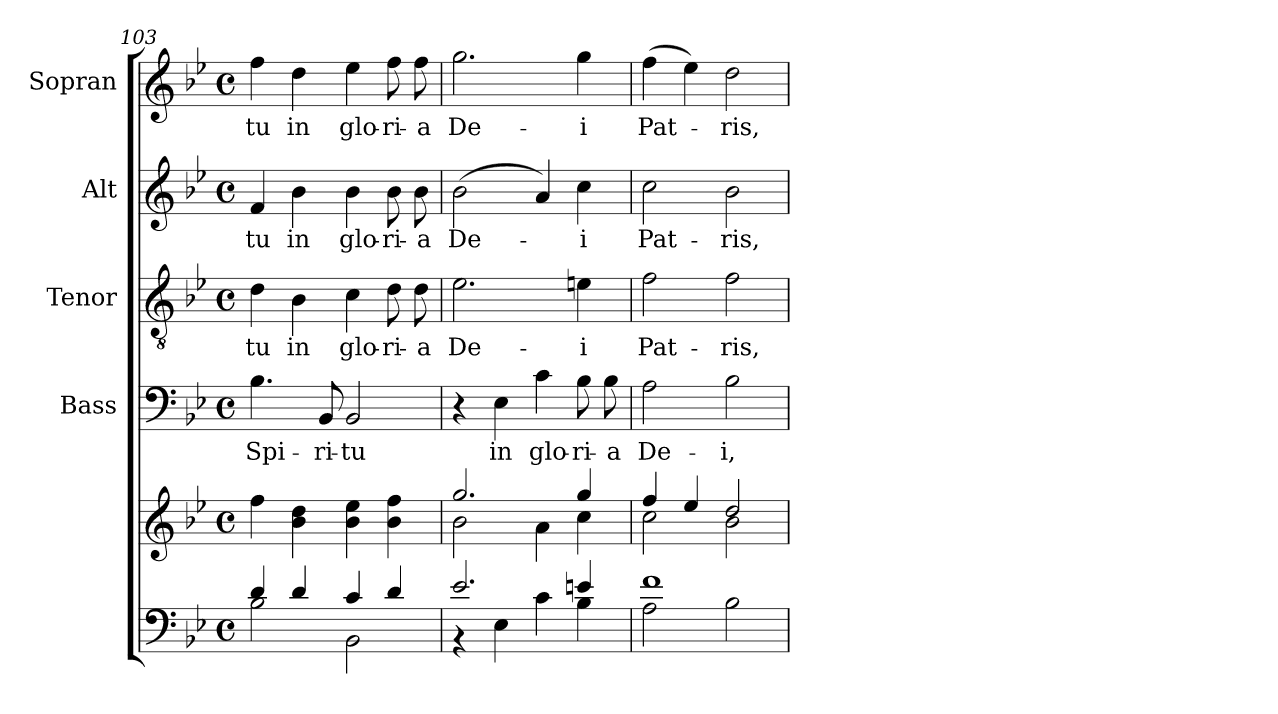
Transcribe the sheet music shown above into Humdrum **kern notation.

**kern	**kern	**kern	**text	**kern	**text	**kern	**text	**kern	**text
*part5	*part5	*part4	*part4	*part3	*part3	*part2	*part2	*part1	*part1
*staff6	*staff5	*staff4	*staff4	*staff3	*staff3	*staff2	*staff2	*staff1	*staff1
*	*	*I"Bass	*	*I"Tenor	*	*I"Alt	*	*I"Sopran	*
*	*	*I'B.	*	*I'T.	*	*I'A.	*	*I'S.	*
!!LO:LB:g=z
*clefF4	*clefG2	*clefF4	*	*clefGv2	*	*clefG2	*	*clefG2	*
*k[b-e-]	*k[b-e-]	*k[b-e-]	*	*k[b-e-]	*	*k[b-e-]	*	*k[b-e-]	*
*B-:	*B-:	*B-:	*	*B-:	*	*B-:	*	*B-:	*
*M4/4	*M4/4	*M4/4	*	*M4/4	*	*M4/4	*	*M4/4	*
*met(c)	*met(c)	*met(c)	*	*met(c)	*	*met(c)	*	*met(c)	*
=103	=103	=103	=103	=103	=103	=103	=103	=103	=103
*^	*	*	*	*	*	*	*	*	*
!	!	!	!	!LO:LY:b	!	!LO:LY:b	!	!LO:LY:b	!	!LO:LY:b
4d/	2B-\	4ff\	4.B-\	Spi-	4d\	-tu	4f/	-tu	4ff\	-tu
!	!	!	!	!	!	!LO:LY:b	!	!LO:LY:b	!	!LO:LY:b
4d/	.	4b-\ 4dd\	.	.	4B-\	in	4b-\	in	4dd\	in
!	!	!	!	!LO:LY:b	!	!	!	!	!	!
.	.	.	8BB-/	-ri-	.	.	.	.	.	.
!	!	!	!	!LO:LY:b	!	!LO:LY:b	!	!LO:LY:b	!	!LO:LY:b
4c/	2BB-\	4b-\ 4ee-\	2BB-/	-tu	4c\	glo-	4b-\	glo-	4ee-\	glo-
!	!	!	!	!	!	!LO:LY:b	!	!LO:LY:b	!	!LO:LY:b
4d/	.	4b-\ 4ff\	.	.	8d\	-ri-	8b-\	-ri-	8ff\	-ri-
!	!	!	!	!	!	!LO:LY:b	!	!LO:LY:b	!	!LO:LY:b
.	.	.	.	.	8d\	-a	8b-\	-a	8ff\	-a
=104	=104	=104	=104	=104	=104	=104	=104	=104	=104	=104
*	*	*^	*	*	*	*	*	*	*	*
!	!	!	!	!	!	!	!LO:LY:b	!	!LO:LY:b	!	!LO:LY:b
2.e-/	4r	2.gg/	2b-\	4r	.	2.e-\	De-	(>2b-\	De-	2.gg\	De-
!	!	!	!	!	!LO:LY:b	!	!	!	!	!	!
.	4E-\	.	.	4E-\	in	.	.	.	.	.	.
!	!	!	!	!	!LO:LY:b	!	!	!	!	!	!
.	4c\	.	4a\	4c\	glo-	.	.	4a/)	.	.	.
!	!	!	!	!	!LO:LY:b	!	!LO:LY:b	!	!LO:LY:b	!	!LO:LY:b
4en/	4B-\	4gg/	4cc\	8B-\	-ri-	4en\	-i	4cc\	-i	4gg\	-i
!	!	!	!	!	!LO:LY:b	!	!	!	!	!	!
.	.	.	.	8B-\	-a	.	.	.	.	.	.
=105	=105	=105	=105	=105	=105	=105	=105	=105	=105	=105	=105
!	!	!	!	!	!LO:LY:b	!	!LO:LY:b	!	!LO:LY:b	!	!LO:LY:b
1f	2A\	4ff/	2cc\	2A\	De-	2f\	Pat-	2cc\	Pat-	(>4ff\	Pat-
.	.	4ee-/	.	.	.	.	.	.	.	4ee-\)	.
!	!	!	!	!	!LO:LY:b	!	!LO:LY:b	!	!LO:LY:b	!	!LO:LY:b
.	2B-\	2dd/	2b-\	2B-\	-i,	2f\	-ris,	2b-\	-ris,	2dd\	-ris,
*v	*v	*	*	*	*	*	*	*	*	*	*
*	*v	*v	*	*	*	*	*	*	*	*
=	=	=	=	=	=	=	=	=	=
*-	*-	*-	*-	*-	*-	*-	*-	*-	*-
